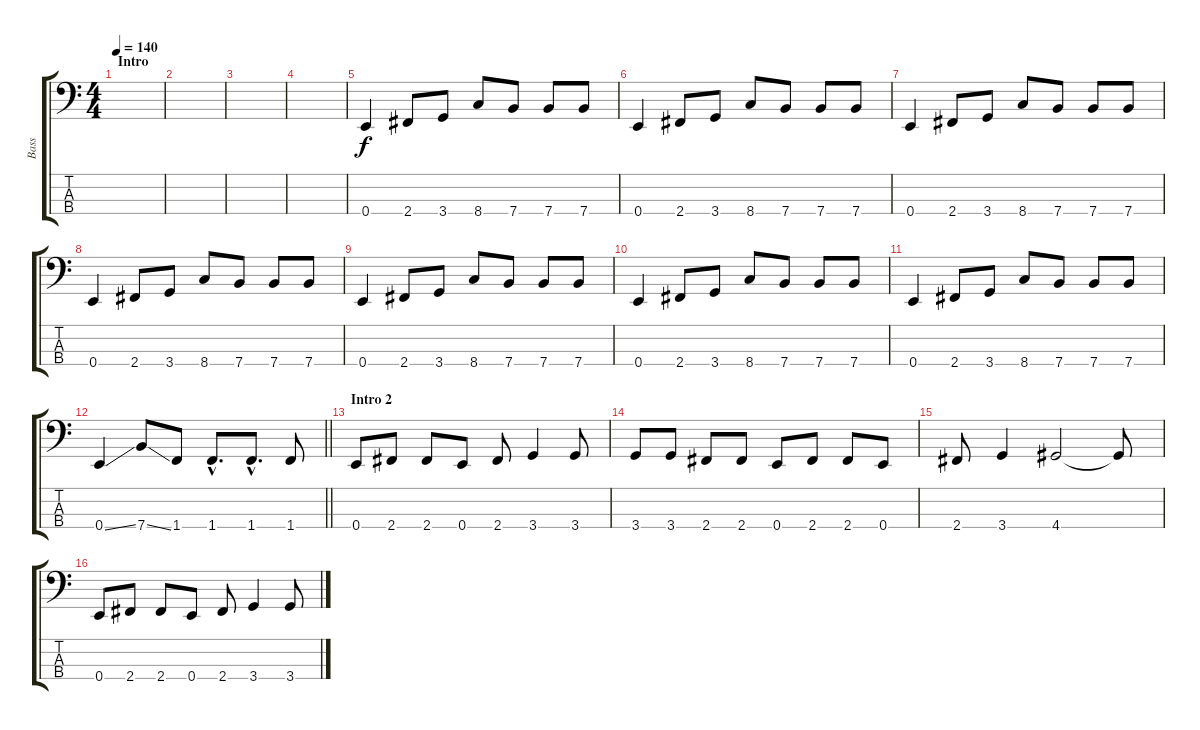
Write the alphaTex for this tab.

\track ("Bass" "Bass") {instrument electricbassfinger}
\staff {score tabs}
\tuning (G2 D2 A1 E1) {hide}
\ts (4 4)
\section ("" "Intro")
\tempo 140
\clef f4
\ks c
|
|
|
|
0.4.4 2.4.8 3.4.8 8.4.8 7.4.8 7.4.8 7.4.8 |
0.4.4 2.4.8 3.4.8 8.4.8 7.4.8 7.4.8 7.4.8 |
0.4.4 2.4.8 3.4.8 8.4.8 7.4.8 7.4.8 7.4.8 |
0.4.4 2.4.8 3.4.8 8.4.8 7.4.8 7.4.8 7.4.8 |
0.4.4 2.4.8 3.4.8 8.4.8 7.4.8 7.4.8 7.4.8 |
0.4.4 2.4.8 3.4.8 8.4.8 7.4.8 7.4.8 7.4.8 |
0.4.4 2.4.8 3.4.8 8.4.8 7.4.8 7.4.8 7.4.8 |
\barLineRight lightlight
0.4{ss}.4 7.4{ss}.8 1.4.8 1.4{hac}.8{d} 1.4{hac}.8{d} 1.4.8 |
\section ("" "Intro 2")
0.4.8{volume 16} 2.4.8 2.4.8 0.4.8 2.4.8 3.4.4 3.4.8 |
3.4.8 3.4.8 2.4.8 2.4.8 0.4.8 2.4.8 2.4.8 0.4.8 |
2.4.8 3.4.4 4.4.2 4.4{t}.8 |
0.4.8 2.4.8 2.4.8 0.4.8 2.4.8 3.4.4 3.4.8
